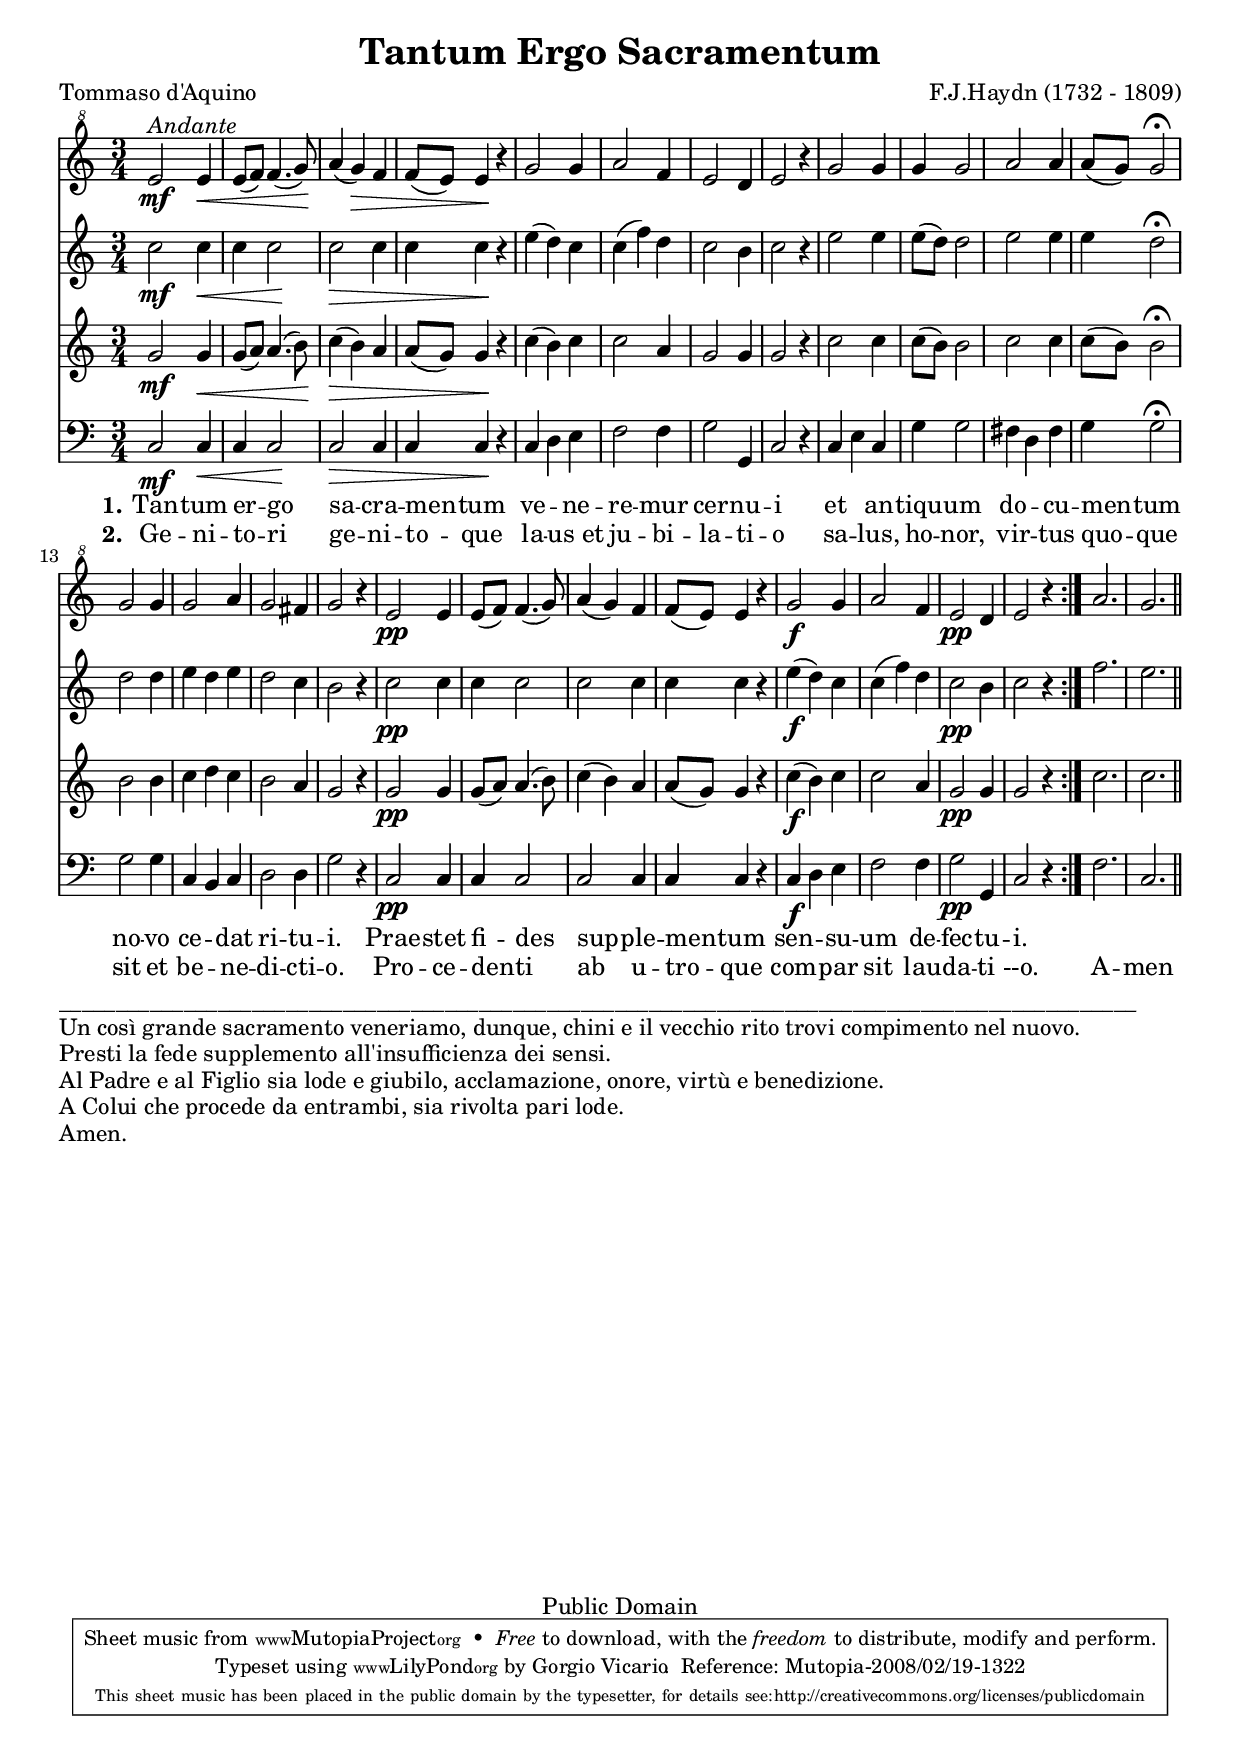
\layout{
  %papersize = "letter"

  line-width = 190 \mm

  indent = 0 \mm

  %interscoreline = 9.0 \mm

}



\include "english.ly"

%\version "2.20.0"



\header {

  title = "Tantum Ergo Sacramentum"

  poet = "Tommaso d'Aquino"

  composer = "F.J.Haydn (1732 - 1809)"

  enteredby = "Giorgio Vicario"

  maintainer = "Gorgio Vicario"

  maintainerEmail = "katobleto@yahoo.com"

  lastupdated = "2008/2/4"

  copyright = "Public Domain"

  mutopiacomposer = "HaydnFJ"

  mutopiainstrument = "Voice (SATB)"

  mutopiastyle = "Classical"

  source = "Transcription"

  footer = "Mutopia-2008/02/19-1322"

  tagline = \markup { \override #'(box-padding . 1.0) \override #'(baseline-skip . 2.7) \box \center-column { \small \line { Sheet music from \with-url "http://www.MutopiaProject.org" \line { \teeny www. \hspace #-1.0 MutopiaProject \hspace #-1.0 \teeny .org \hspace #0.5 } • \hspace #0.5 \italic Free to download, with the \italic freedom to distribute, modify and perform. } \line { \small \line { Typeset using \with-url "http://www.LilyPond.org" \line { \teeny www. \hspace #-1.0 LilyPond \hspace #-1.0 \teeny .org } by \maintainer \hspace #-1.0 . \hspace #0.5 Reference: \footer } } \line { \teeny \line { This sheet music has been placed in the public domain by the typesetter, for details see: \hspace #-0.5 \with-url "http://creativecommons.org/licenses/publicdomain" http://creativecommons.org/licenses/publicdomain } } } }

}



%%%%%%%%%%%%%%%%%%%%%%%%%%%%%%%%%%%%%%%%%%%%%%%%%%%%%%%%%%%%%%%%%%%%%%%%%%%%%


soprani = {
  \relative c'' {

    \clef "G^8" \key c\major \time 3/4

    \repeat volta 2 {

      e2\mf^\markup {\italic "Andante"} e4\< | e8 ( f8 ) f4. ( g8 ) \! |

      a4 ( g4 ) \> f4 | f8 ( e8 ) e4 \! r4 |
      g2 g4 | a2 f4 | e2 d4 | e2 r4 |

      g2 g4 | g4 g2 | a2 a4 | a8 ( g8 ) g2\fermata | \break
      g2 g4 | g2 a4 | g2 fs4 | g2 r4 |

      e2 \pp e4 | e8 ( f8 ) f4. ( g8 ) | a4 ( g4 ) f4 | f8 ( e8 ) e4 r4 |

      g2 \f g4 | a2 f4 | e2 \pp d4 | e2 r4
    }
    a2. | g2.

    \bar "||"
  }

}



contralti = {
  \relative c'' {

    \key c\major \time 3/4

    \repeat volta 2 {

      c2\mf c4\< | c4 c2 \! |

      c2 \> c4 | c4 c4 \! r4 |

      e4 ( d4 ) c4 | c4 ( f4 ) d4 | c2 b4 | c2 r4 |

      e2 e4 | e8 ( d8 ) d2 | e2 e4 | e4 d2\fermata |

      d2 d4 | e4 d4 e4 | d2 c4 | b2 r4 |
      c2 \pp c4 | c4 c2 | c2 c4 | c4 c4 r4 |

      e4 \f ( d4 ) c4 | c4 ( f4 ) d4 | c2 \pp b4 | c2 r4
    }
    f2. | e2.

    \bar "||"
  }

}



tenori = {
  \relative c'' {

    \key c\major \time 3/4

    \repeat volta 2 {

      g2\mf g4\< | g8 ( a8 ) a4. ( b8 ) \! |

      c4 \> ( b4 ) a4 | a8 ( g8 ) g4 \! r4 |

      c4 ( b4 ) c4 | c2 a4 | g2 g4 | g2 r4 |

      c2 c4 | c8 ( b8 ) b2 | c2 c4 | c8 ( b8 ) b2\fermata |

      b2 b4 | c4 d4 c4 | b2 a4 | g2 r4 |

      g2\pp g4 | g8 ( a8 ) a4. ( b8 ) |

      c4 ( b4 ) a4 | a8 ( g8 ) g4 r4 |

      c4 \f ( b4 ) c4 | c2 a4 | g2 \pp g4 | g2 r4
    }
    c2. | c2.

    \bar "||"
  }

}



bassi = {
  \relative c {

    \clef bass \key c\major \time 3/4

    \repeat volta 2 {

      c2\mf c4\< | c4 c2 \! |

      c2 \> c4 | c4 c4 \! r4 |
      c4 d4 e4 | f2 f4 | g2 g,4 | c2 r4 |

      c4 e4 c4 | g'4 g2 | fs4 d4 fs4 | g4 g2\fermata |

      g2 g4 | c,4 b4 c4 | d2 d4 | g2 r4 |
      c,2 \pp c4 | c4 c2 |
      c2 c4 | c4 c4 r4 |

      c4 \f d4 e4 | f2 f4 | g2 \pp g,4 | c2 r4
    }
    f2. | c2.

    \bar "||"
  }

}




%%%%%%%%%%%%%%%%%%%%%%%%%%%%%%%%%%%%%%%%%%%%%%%%%%%%%%%%%%%%%%%%%%%%%%%%%%%%%



strofaa = {
  \lyricmode {

    Tan -- tum er -- go sa -- cra -- men -- tum

    ve -- ne -- re -- mur cer -- nu -- i

    et an -- tiqu -- um do -- cu -- men -- tum

    no -- vo ce -- dat ri -- tu -- i.

    Prae -- stet fi -- des sup -- ple -- men -- tum
    sen -- su -- um de -- fec -- tu -- i.

  }

}



strofab = {
  \lyricmode {

    Ge -- ni -- to -- ri ge -- ni -- to -- que

    la -- us_et ju -- bi -- la -- ti -- o

    sa -- lus, ho -- nor, vir -- tus quo -- que

    sit et be -- ne -- di -- cti -- o.

    Pro -- ce -- den -- ti ab u -- tro -- que
    com -- par sit lau -- da -- ti --o.

    A -- men

  }

}




%%%%%%%%%%%%%%%%%%%%%%%%%%%%%%%%%%%%%%%%%%%%%%%%%%%%%%%%%%%%%%%%%%%%%%%%%%%%%






\score {

  {

    {


      <<

        \new Staff = "r1" \context Voice = "v1" { \soprani }

        \new Staff = "r2" { \contralti }

        \new Staff = "r3" { \tenori }

        \new Staff = "r4" { \bassi }

        \new Lyrics \lyricsto "v1" { \set stanza = "1." \strofaa }

        \new Lyrics \lyricsto "v1" { \set stanza = "2." \strofab }

      >>

    }

  }

  \layout {

    \context { \Staff \RemoveEmptyStaves }


  }
  %\midi { }
}

\markup { }
\markup { _______________________________________________________________________________________________ }
\markup {
  Un così grande sacramento veneriamo, dunque, chini
  e il vecchio rito trovi compimento nel nuovo.
}
\markup { Presti la fede supplemento all'insufficienza dei sensi. }
\markup {
  Al Padre e al Figlio sia lode e giubilo,
  acclamazione, onore, virtù e benedizione.
}
\markup { A Colui che procede da entrambi, sia rivolta pari lode. }
\markup { Amen. }


%{
convert-ly.py (GNU LilyPond) 2.20.0  convert-ly.py: Processing `'...
Applying conversion: 2.11.2, 2.11.3, 2.11.5, 2.11.6, 2.11.10, 2.11.11,
2.11.13, 2.11.15, 2.11.23, 2.11.35, 2.11.38, 2.11.46, 2.11.48,
2.11.50, 2.11.51, 2.11.52, 2.11.53, 2.11.55, 2.11.57, 2.11.60,
2.11.61, 2.11.62, 2.11.64, 2.12.0, 2.12.3, 2.13.0, 2.13.1, 2.13.4,
2.13.10, 2.13.16, 2.13.18, 2.13.20, 2.13.27, 2.13.29, 2.13.31,
2.13.36, 2.13.39, 2.13.40, 2.13.42, 2.13.44, 2.13.46, 2.13.48,
2.13.51, 2.14.0, 2.15.7, 2.15.9, 2.15.10, 2.15.16, 2.15.17, 2.15.18,
2.15.19, 2.15.20, 2.15.25, 2.15.32, 2.15.39, 2.15.40, 2.15.42,
2.15.43, 2.16.0, 2.17.0, 2.17.4, 2.17.5, 2.17.6, 2.17.11, 2.17.14,
2.17.15, 2.17.18, 2.17.19, 2.17.20, 2.17.25, 2.17.27, 2.17.29,
2.17.97, 2.18.0, 2.19.2, 2.19.7, 2.19.11, 2.19.16, 2.19.22, 2.19.24,
2.19.28, 2.19.29, 2.19.32, 2.19.40, 2.19.46, 2.19.49, 2.19.80, 2.20.0
%}
